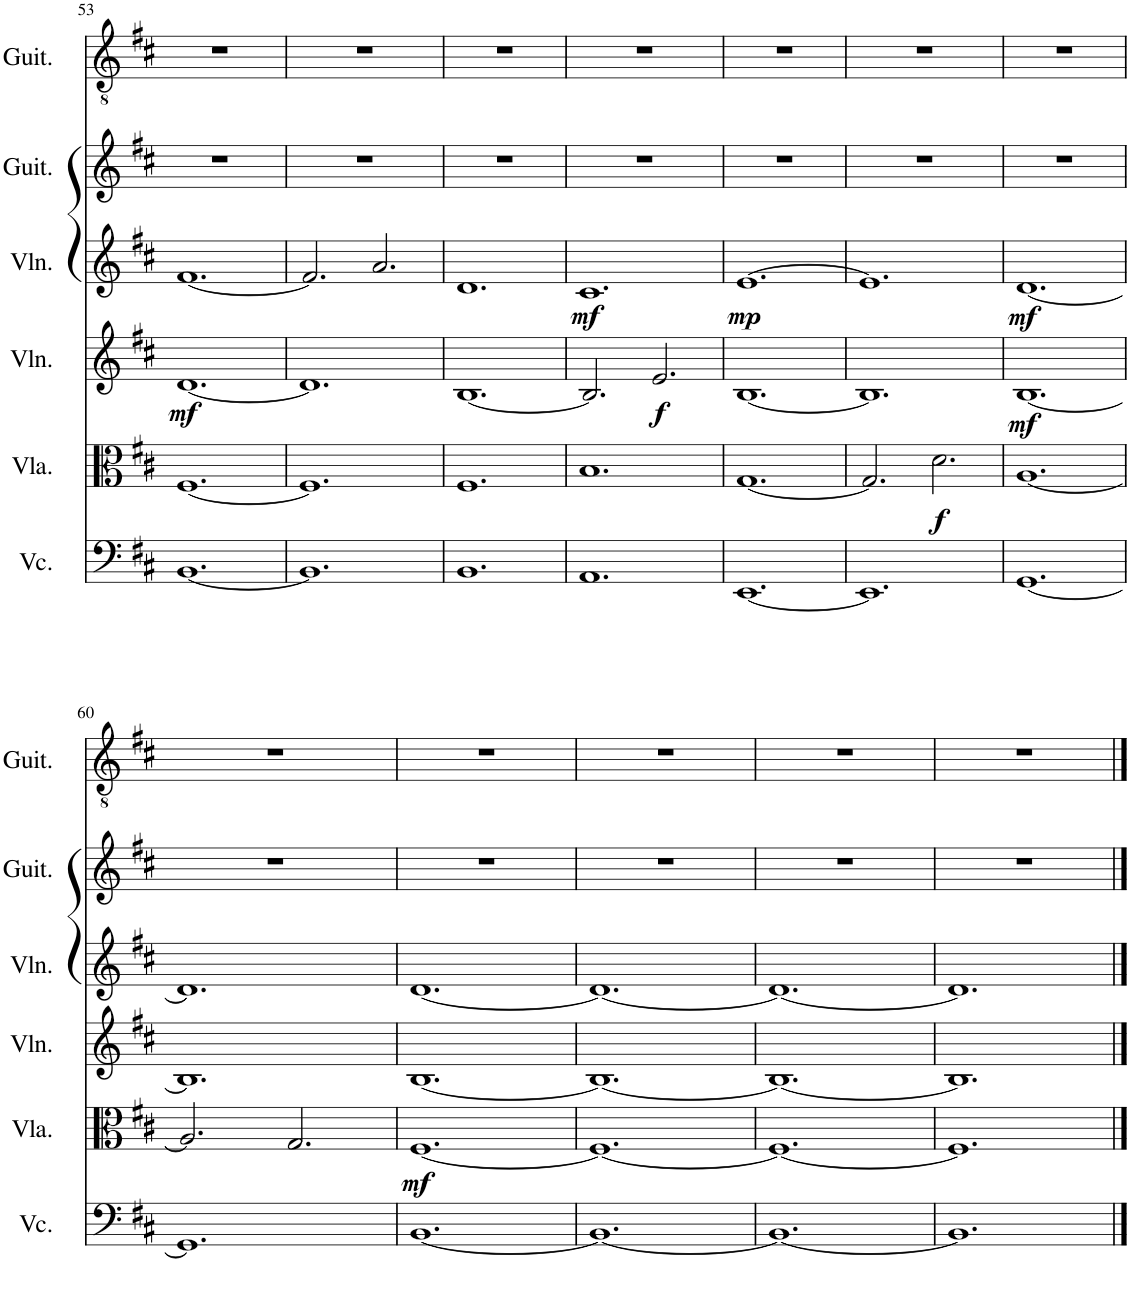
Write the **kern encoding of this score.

**kern	**kern	**dynam	**kern	**dynam	**kern	**dynam	**kern	**kern
*part6	*part5	*part5	*part4	*part4	*part3	*part3	*part2	*part1
*staff6	*staff5	*staff5	*staff4	*staff4	*staff3	*staff3	*staff2	*staff1
*I"Violoncello	*I"Viola	*	*I"Violin	*	*I"Violin	*	*I"Classical Guitar	*I"Acoustic Guitar
*I'Vc.	*I'Vla.	*	*I'Vln.	*	*I'Vln.	*	*I'Guit.	*I'Guit.
!!LO:PB:g=z
*clefF4	*clefC3	*	*clefG2	*	*clefG2	*	*clefG2	*clefGv2
*	*	*	*	*	*	*	*Trd7c12	*
*k[f#c#]	*k[f#c#]	*	*k[f#c#]	*	*k[f#c#]	*	*k[f#c#]	*k[f#c#]
*M12/8	*M12/8	*	*M12/8	*	*M12/8	*	*M12/8	*M12/8
=53	=53	=53	=53	=53	=53	=53	=53	=53
!	!	!	!	!LO:DY:b	!	!	!	!
[1.BB	[1.F#	.	[1.d	mf	[1.f#	.	1.r	1.r
=54	=54	=54	=54	=54	=54	=54	=54	=54
1.BB]	1.F#]	.	1.d]	.	2.f#/]	.	1.r	1.r
.	.	.	.	.	2.a/	.	.	.
=55	=55	=55	=55	=55	=55	=55	=55	=55
1.BB	1.F#	.	[1.B	.	1.d	.	1.r	1.r
=56	=56	=56	=56	=56	=56	=56	=56	=56
!	!	!	!	!	!	!LO:DY:b	!	!
1.AA	1.B	.	2.B/]	.	1.c#	mf	1.r	1.r
!	!	!	!	!LO:DY:b	!	!	!	!
.	.	.	2.e/	f	.	.	.	.
=57	=57	=57	=57	=57	=57	=57	=57	=57
!	!	!	!	!	!	!LO:DY:b	!	!
[1.EE	[1.G	.	[1.B	.	[1.e	mp	1.r	1.r
=58	=58	=58	=58	=58	=58	=58	=58	=58
1.EE]	2.G/]	.	1.B]	.	1.e]	.	1.r	1.r
!	!	!LO:DY:b	!	!	!	!	!	!
.	2.d\	f	.	.	.	.	.	.
=59	=59	=59	=59	=59	=59	=59	=59	=59
!	!	!	!	!LO:DY:b	!	!LO:DY:b	!	!
[1.GG	[1.A	.	[1.B	mf	[1.d	mf	1.r	1.r
!!LO:LB:g=z
=60	=60	=60	=60	=60	=60	=60	=60	=60
1.GG]	2.A/]	.	1.B]	.	1.d]	.	1.r	1.r
.	2.G/	.	.	.	.	.	.	.
=61	=61	=61	=61	=61	=61	=61	=61	=61
!	!	!LO:DY:b	!	!	!	!	!	!
[1.BB	[1.F#	mf	[1.B	.	[1.d	.	1.r	1.r
=62	=62	=62	=62	=62	=62	=62	=62	=62
1.BB_	1.F#_	.	1.B_	.	1.d_	.	1.r	1.r
=63	=63	=63	=63	=63	=63	=63	=63	=63
1.BB_	1.F#_	.	1.B_	.	1.d_	.	1.r	1.r
=64	=64	=64	=64	=64	=64	=64	=64	=64
1.BB]	1.F#]	.	1.B]	.	1.d]	.	1.r	1.r
==	==	==	==	==	==	==	==	==
*-	*-	*-	*-	*-	*-	*-	*-	*-
